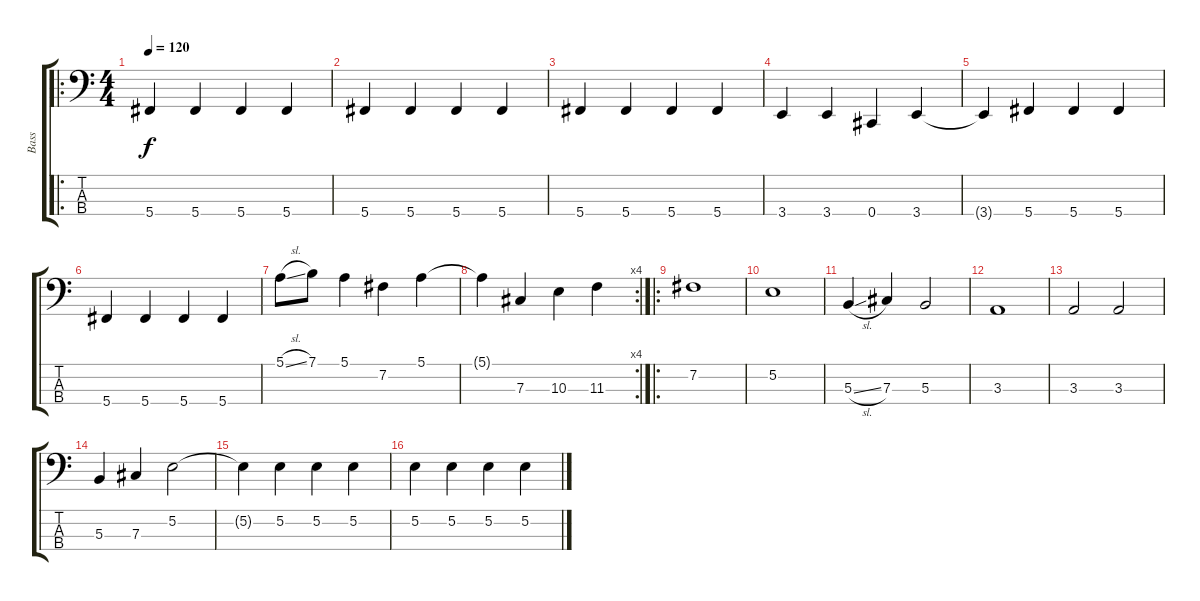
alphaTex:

\track ("Bass" "Bass") {instrument electricguitarjazz}
\staff {score tabs}
\tuning (E2 B1 Gb1 Db1) {hide}
\ro
\ts (4 4)
\tempo 120
\clef f4
\ks c
5.4.4{dy f} 5.4.4 5.4.4 5.4.4 |
5.4.4 5.4.4 5.4.4 5.4.4 |
5.4.4 5.4.4 5.4.4 5.4.4 |
3.4.4 3.4.4 0.4.4 3.4.4 |
3.4{t}.4 5.4.4 5.4.4 5.4.4 |
5.4.4 5.4.4 5.4.4 5.4.4 |
5.1{sl}.8 7.1.8 5.1.4 7.2.4 5.1.4 |
\rc 4
5.1{t}.4 7.3.4 10.3.4 11.3.4 |
\ro
7.2.1 |
5.2.1 |
5.3{sl}.4 7.3.4 5.3.2 |
3.3.1 |
3.3.2 3.3.2 |
5.3.4 7.3.4 5.2.2 |
5.2{t}.4 5.2.4 5.2.4 5.2.4 |
5.2.4 5.2.4 5.2.4 5.2.4
